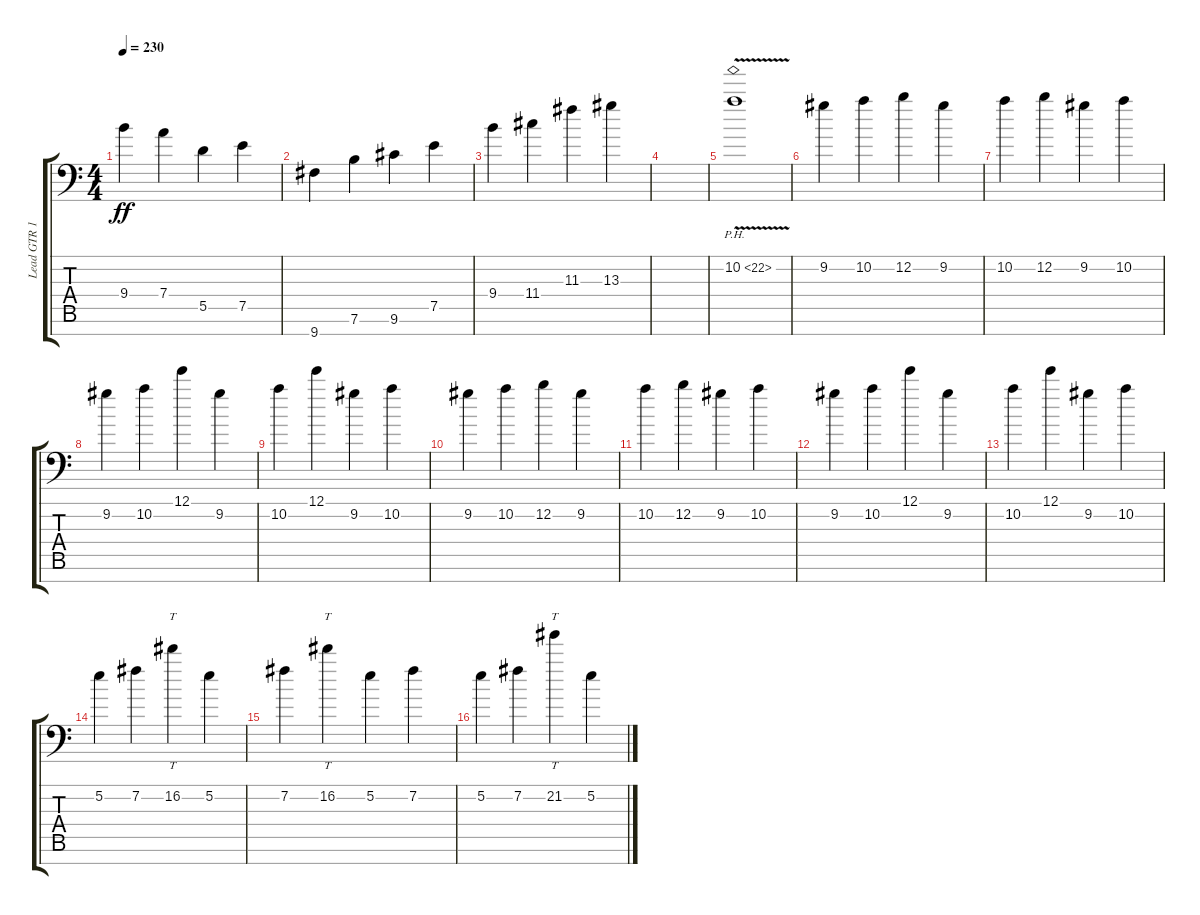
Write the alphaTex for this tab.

\track ("Lead GTR 1" "Lead GTR 1") {instrument overdrivenguitar}
\staff {score tabs}
\tuning (E4 B3 G3 D3 A2 E2 A1) {hide}
\ts (4 4)
\tempo 230
\clef f4
\ks c
9.4.4{dy ff} 7.4.4 5.5.4{beam merge} 7.5.4 |
9.7.4{beam merge} 7.6.4 9.6.4 7.5.4 |
9.4.4 11.4.4 11.3.4{beam merge} 13.3.4 |
|
10.2{ph 12 v}.1 |
9.2.4 10.2.4{beam merge} 12.2.4{beam merge} 9.2.4 |
10.2.4{beam merge} 12.2.4 9.2.4{beam merge} 10.2.4 |
9.2.4 10.2.4{beam merge} 12.1.4{beam merge} 9.2.4 |
10.2.4{beam merge} 12.1.4 9.2.4{beam merge} 10.2.4 |
9.2.4 10.2.4{beam merge} 12.2.4{beam merge} 9.2.4 |
10.2.4{beam merge} 12.2.4 9.2.4{beam merge} 10.2.4 |
9.2.4 10.2.4{beam merge} 12.1.4{beam merge} 9.2.4 |
10.2.4{beam merge} 12.1.4 9.2.4{beam merge} 10.2.4 |
5.2.4 7.2.4{beam merge} 16.2.4{tt beam merge} 5.2.4 |
7.2.4{beam merge} 16.2.4{tt} 5.2.4{beam merge} 7.2.4 |
5.2.4 7.2.4{beam merge} 21.2.4{tt beam merge} 5.2.4
